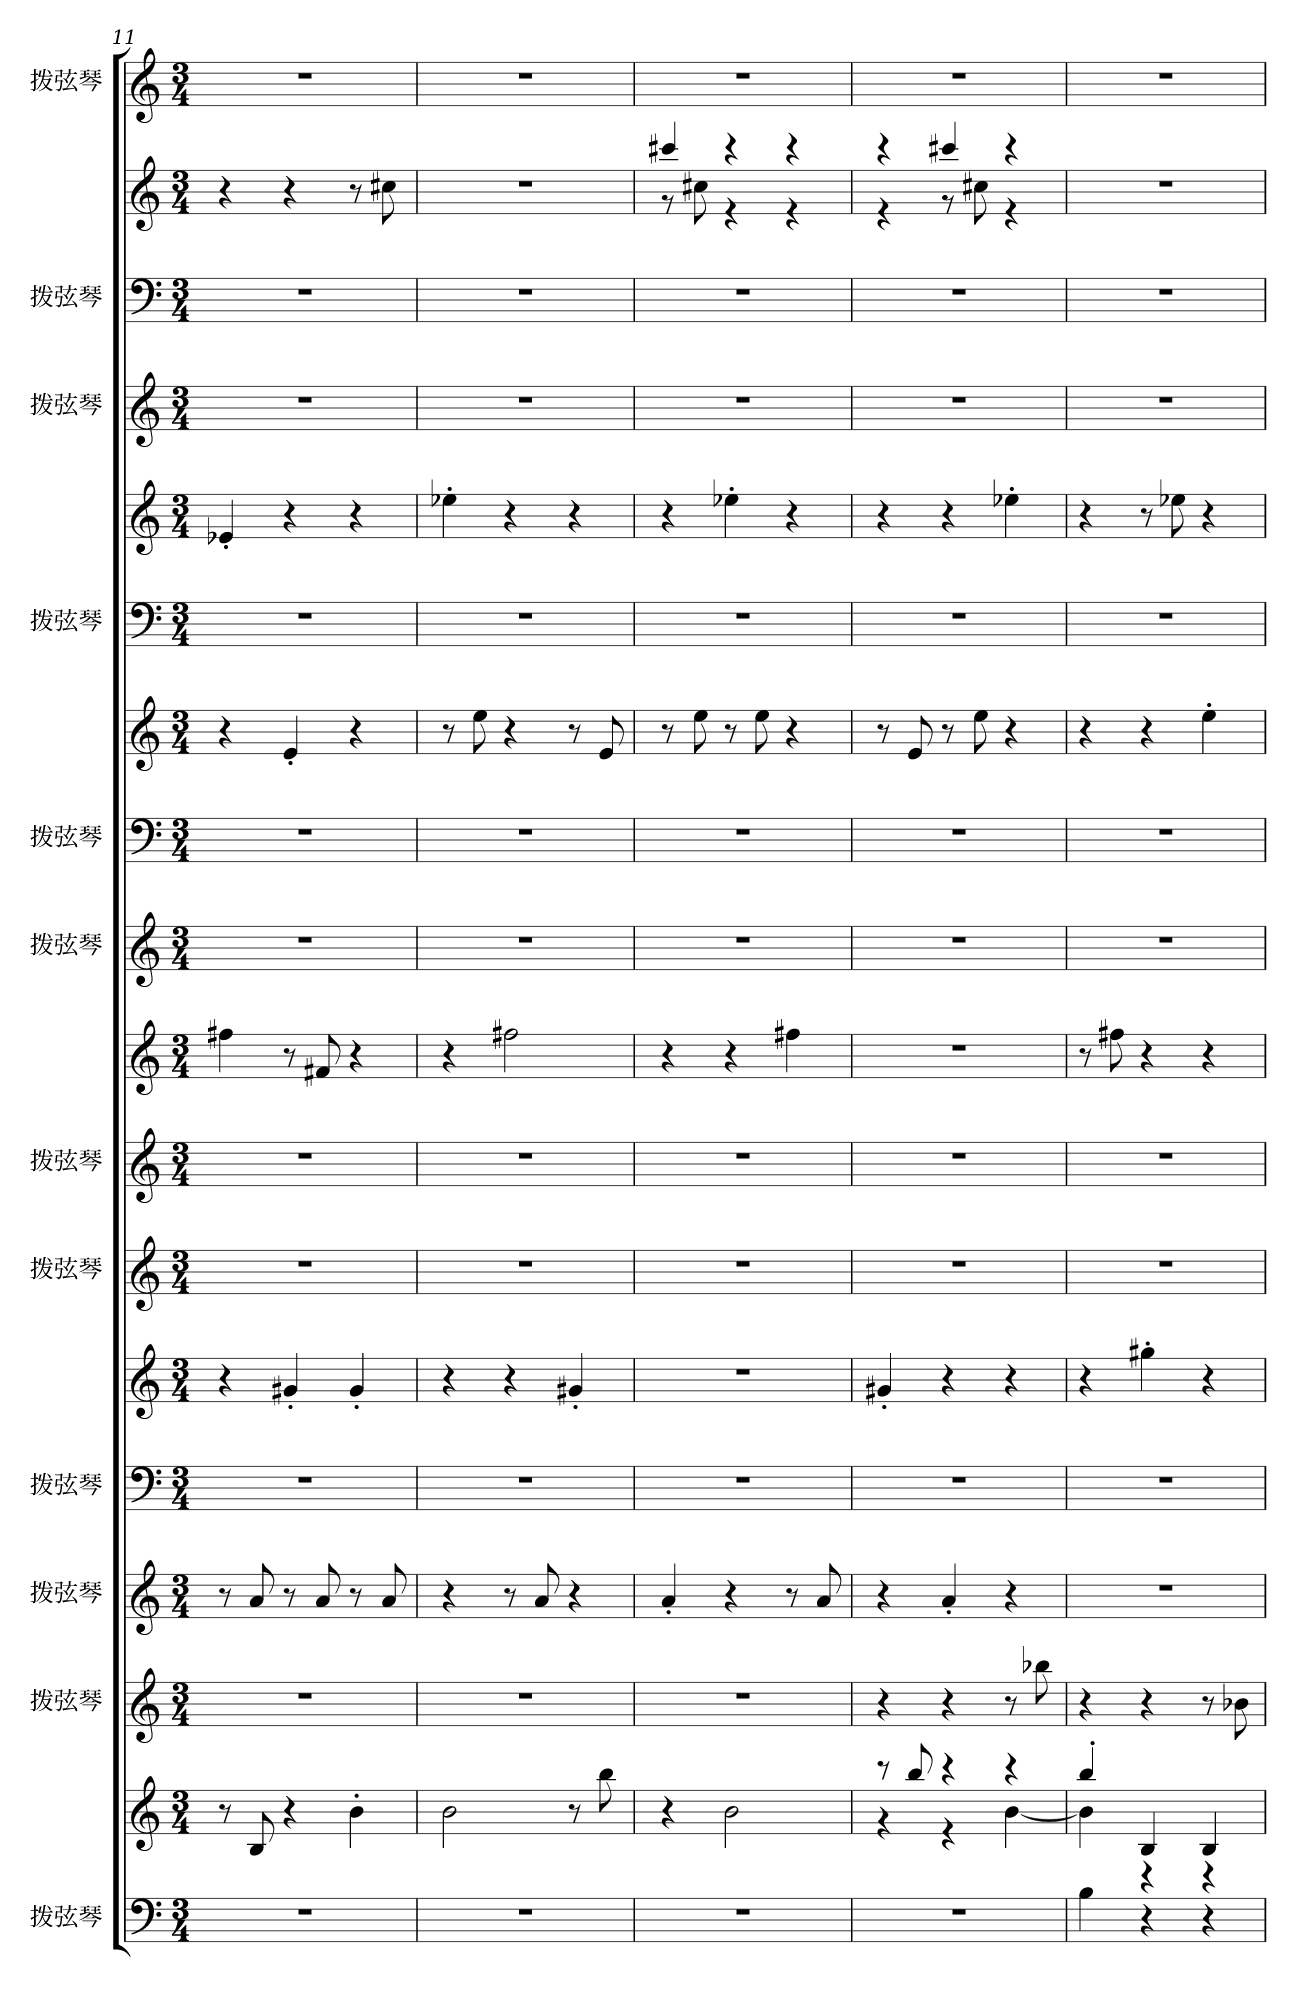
**kern	**kern	**kern	**kern	**kern	**kern	**kern	**kern	**kern	**kern	**kern	**kern	**kern	**kern	**kern	**kern	**kern	**kern
*part12	*part12	*part11	*part10	*part9	*part9	*part8	*part7	*part7	*part6	*part5	*part5	*part4	*part4	*part3	*part2	*part2	*part1
*staff18	*staff17	*staff16	*staff15	*staff14	*staff13	*staff12	*staff11	*staff10	*staff9	*staff8	*staff7	*staff6	*staff5	*staff4	*staff3	*staff2	*staff1
*I"拨弦琴	*	*I"拨弦琴	*I"拨弦琴	*I"拨弦琴	*	*I"拨弦琴	*I"拨弦琴	*	*I"拨弦琴	*I"拨弦琴	*	*I"拨弦琴	*	*I"拨弦琴	*I"拨弦琴	*	*I"拨弦琴
*clefF4	*clefG2	*clefG2	*clefG2	*clefF4	*clefG2	*clefG2	*clefG2	*clefG2	*clefG2	*clefF4	*clefG2	*clefF4	*clefG2	*clefG2	*clefF4	*clefG2	*clefG2
*k[]	*k[]	*k[]	*k[]	*k[]	*k[]	*k[]	*k[]	*k[]	*k[]	*k[]	*k[]	*k[]	*k[]	*k[]	*k[]	*k[]	*k[]
*M3/4	*M3/4	*M3/4	*M3/4	*M3/4	*M3/4	*M3/4	*M3/4	*M3/4	*M3/4	*M3/4	*M3/4	*M3/4	*M3/4	*M3/4	*M3/4	*M3/4	*M3/4
=11	=11	=11	=11	=11	=11	=11	=11	=11	=11	=11	=11	=11	=11	=11	=11	=11	=11
2.r	8r	2.r	8r	2.r	4r	2.r	2.r	4ff#X\	2.r	2.r	4r	2.r	4e-X'/	2.r	2.r	4r	2.r
.	8B/	.	8a/	.	.	.	.	.	.	.	.	.	.	.	.	.	.
.	4r	.	8r	.	4g#X'/	.	.	8r	.	.	4e'/	.	4r	.	.	4r	.
.	.	.	8a/	.	.	.	.	8f#X/	.	.	.	.	.	.	.	.	.
.	4b'\	.	8r	.	4g#'/	.	.	4r	.	.	4r	.	4r	.	.	8r	.
.	.	.	8a/	.	.	.	.	.	.	.	.	.	.	.	.	8cc#X\	.
=12	=12	=12	=12	=12	=12	=12	=12	=12	=12	=12	=12	=12	=12	=12	=12	=12	=12
2.r	2b\	2.r	4r	2.r	4r	2.r	2.r	4r	2.r	2.r	8r	2.r	4ee-X'\	2.r	2.r	2.r	2.r
.	.	.	.	.	.	.	.	.	.	.	8ee\	.	.	.	.	.	.
.	.	.	8r	.	4r	.	.	2ff#X\	.	.	4r	.	4r	.	.	.	.
.	.	.	8a/	.	.	.	.	.	.	.	.	.	.	.	.	.	.
.	8r	.	4r	.	4g#X'/	.	.	.	.	.	8r	.	4r	.	.	.	.
.	8bb\	.	.	.	.	.	.	.	.	.	8e/	.	.	.	.	.	.
=13	=13	=13	=13	=13	=13	=13	=13	=13	=13	=13	=13	=13	=13	=13	=13	=13	=13
*	*	*	*	*	*	*	*	*	*	*	*	*	*	*	*	*^	*
2.r	4r	2.r	4a'/	2.r	2.r	2.r	2.r	4r	2.r	2.r	8r	2.r	4r	2.r	2.r	4ccc#X/	8r	2.r
.	.	.	.	.	.	.	.	.	.	.	8ee\	.	.	.	.	.	8cc#X\	.
.	2b\	.	4r	.	.	.	.	4r	.	.	8r	.	4ee-X'\	.	.	4r	4r	.
.	.	.	.	.	.	.	.	.	.	.	8ee\	.	.	.	.	.	.	.
.	.	.	8r	.	.	.	.	4ff#X\	.	.	4r	.	4r	.	.	4r	4r	.
.	.	.	8a/	.	.	.	.	.	.	.	.	.	.	.	.	.	.	.
!!LO:PB:g=z
=14	=14	=14	=14	=14	=14	=14	=14	=14	=14	=14	=14	=14	=14	=14	=14	=14	=14	=14
*	*^	*	*	*	*	*	*	*	*	*	*	*	*	*	*	*	*	*
2.r	8r	4r	4r	4r	2.r	4g#X'/	2.r	2.r	2.r	2.r	2.r	8r	2.r	4r	2.r	2.r	4r	4r	2.r
.	8bb/	.	.	.	.	.	.	.	.	.	.	8e/	.	.	.	.	.	.	.
.	4r	4r	4r	4a'/	.	4r	.	.	.	.	.	8r	.	4r	.	.	4ccc#X/	8r	.
.	.	.	.	.	.	.	.	.	.	.	.	8ee\	.	.	.	.	.	8cc#X\	.
.	4r	[4b\	8r	4r	.	4r	.	.	.	.	.	4r	.	4ee-X'\	.	.	4r	4r	.
.	.	.	8bb-X\	.	.	.	.	.	.	.	.	.	.	.	.	.	.	.	.
*	*	*	*	*	*	*	*	*	*	*	*	*	*	*	*	*	*v	*v	*
=15	=15	=15	=15	=15	=15	=15	=15	=15	=15	=15	=15	=15	=15	=15	=15	=15	=15	=15
4B\	4bb'/	4b\]	4r	2.r	2.r	4r	2.r	2.r	8r	2.r	2.r	4r	2.r	4r	2.r	2.r	2.r	2.r
.	.	.	.	.	.	.	.	.	8ff#X\	.	.	.	.	.	.	.	.	.
4r	4B/	4r	4r	.	.	4gg#X'\	.	.	4r	.	.	4r	.	8r	.	.	.	.
.	.	.	.	.	.	.	.	.	.	.	.	.	.	8ee-X\	.	.	.	.
4r	4B/	4r	8r	.	.	4r	.	.	4r	.	.	4ee'\	.	4r	.	.	.	.
.	.	.	8b-X\	.	.	.	.	.	.	.	.	.	.	.	.	.	.	.
*	*v	*v	*	*	*	*	*	*	*	*	*	*	*	*	*	*	*	*
=	=	=	=	=	=	=	=	=	=	=	=	=	=	=	=	=	=
*-	*-	*-	*-	*-	*-	*-	*-	*-	*-	*-	*-	*-	*-	*-	*-	*-	*-
